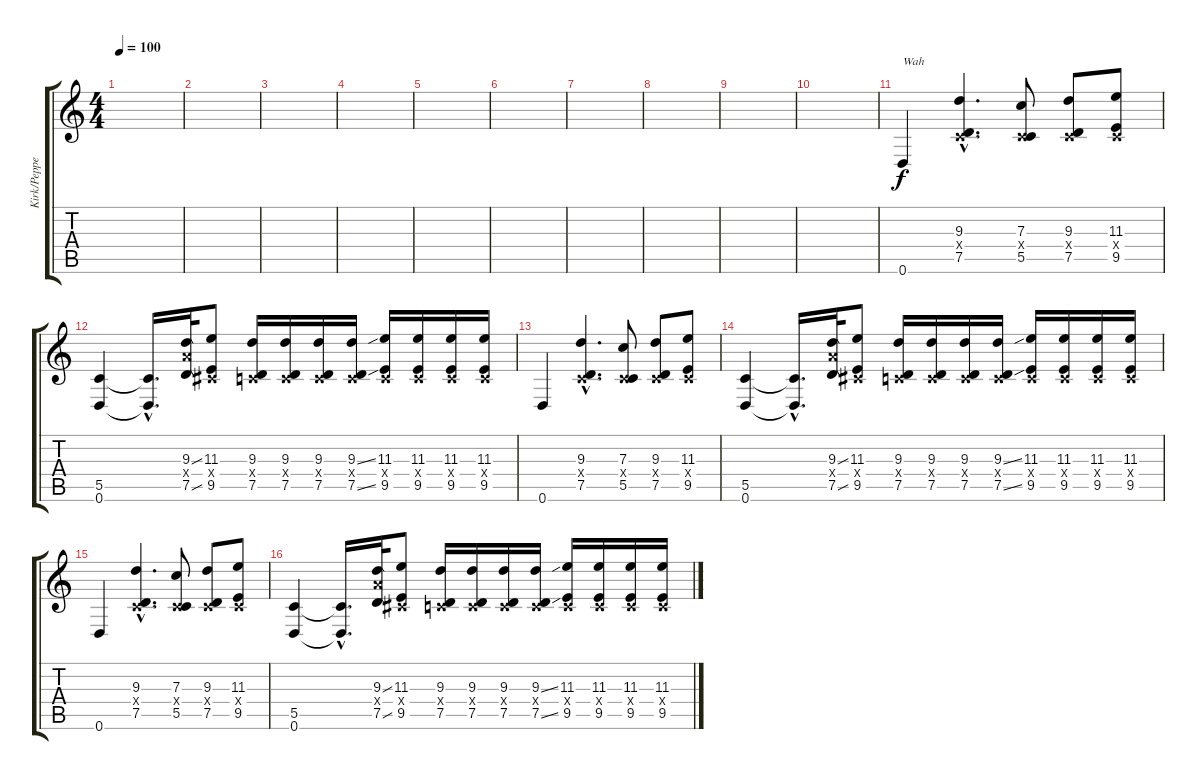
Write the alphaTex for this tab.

\track ("Kirk/Pepper (Studio)" "Kirk/Peppe") {instrument overdrivenguitar}
\staff {score tabs}
\tuning (D4 A3 F3 C3 G2 D2) {hide}
\ts (4 4)
\tempo 100
\clef g2
\ks c
|
|
|
|
|
|
|
|
|
|
0.6.4{txt "Wah"} (9.3{hac} 0.4{hac x} 7.5{hac}).4{d} (7.3 0.4{x} 5.5).8 (9.3 0.4{x} 7.5).8 (11.3 0.4{x} 9.5).8 |
(5.5 0.6).4 (5.5{hac t} 0.6{hac t}).16{d} (9.3{ss} 9.4{x} 7.5{ss}).32 (11.3 1.4{x} 9.5).8 (9.3 0.4{x} 7.5).16 (9.3 0.4{x} 7.5).16 (9.3 0.4{x} 7.5).16 (9.3{ss} 0.4{x} 7.5{ss}).16 (11.3 0.4{x} 9.5).16 (11.3 0.4{x} 9.5).16 (11.3 0.4{x} 9.5).16 (11.3 0.4{x} 9.5).16 |
0.6.4 (9.3{hac} 0.4{hac x} 7.5{hac}).4{d} (7.3 0.4{x} 5.5).8 (9.3 0.4{x} 7.5).8 (11.3 0.4{x} 9.5).8 |
(5.5 0.6).4 (5.5{hac t} 0.6{hac t}).16{d} (9.3{ss} 9.4{x} 7.5{ss}).32 (11.3 1.4{x} 9.5).8 (9.3 0.4{x} 7.5).16 (9.3 0.4{x} 7.5).16 (9.3 0.4{x} 7.5).16 (9.3{ss} 0.4{x} 7.5{ss}).16 (11.3 0.4{x} 9.5).16 (11.3 0.4{x} 9.5).16 (11.3 0.4{x} 9.5).16 (11.3 0.4{x} 9.5).16 |
0.6.4 (9.3{hac} 0.4{hac x} 7.5{hac}).4{d} (7.3 0.4{x} 5.5).8 (9.3 0.4{x} 7.5).8 (11.3 0.4{x} 9.5).8 |
(5.5 0.6).4 (5.5{hac t} 0.6{hac t}).16{d} (9.3{ss} 9.4{x} 7.5{ss}).32 (11.3 1.4{x} 9.5).8 (9.3 0.4{x} 7.5).16 (9.3 0.4{x} 7.5).16 (9.3 0.4{x} 7.5).16 (9.3{ss} 0.4{x} 7.5{ss}).16 (11.3 0.4{x} 9.5).16 (11.3 0.4{x} 9.5).16 (11.3 0.4{x} 9.5).16 (11.3 0.4{x} 9.5).16
